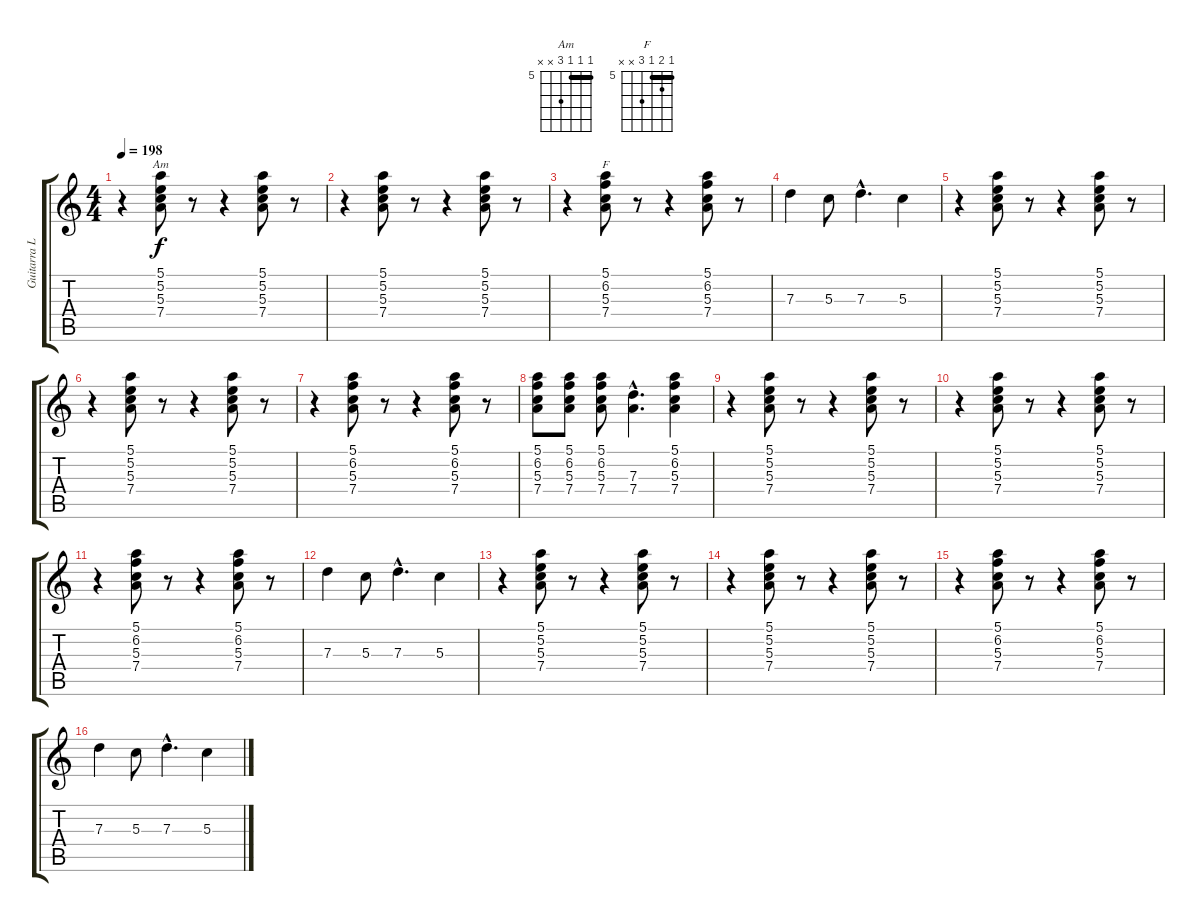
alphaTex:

\track ("Guitarra Lider" "Guitarra L") {instrument overdrivenguitar}
\staff {score tabs}
\tuning (E4 B3 G3 D3 A2 E2) {hide}
\chord ("Am" 5 5 5 7 x x) {firstfret 5 barre 5}
\chord ("F" 5 6 5 7 x x) {firstfret 5 barre 5}
\ts (4 4)
\tempo 198
\clef g2
\ks c
r.4{dy f} (5.1 5.2 5.3 7.4).8{ch "Am"} r.8 r.4 (5.1 5.2 5.3 7.4).8 r.8 |
r.4 (5.1 5.2 5.3 7.4).8 r.8 r.4 (5.1 5.2 5.3 7.4).8 r.8 |
r.4 (5.1 6.2 5.3 7.4).8{ch "F"} r.8 r.4 (5.1 6.2 5.3 7.4).8 r.8 |
7.3.4 5.3.8 7.3{hac}.4{d} 5.3.4 |
r.4 (5.1 5.2 5.3 7.4).8 r.8 r.4 (5.1 5.2 5.3 7.4).8 r.8 |
r.4 (5.1 5.2 5.3 7.4).8 r.8 r.4 (5.1 5.2 5.3 7.4).8 r.8 |
r.4 (5.1 6.2 5.3 7.4).8 r.8 r.4 (5.1 6.2 5.3 7.4).8 r.8 |
(5.1 6.2 5.3 7.4).8 (5.1 6.2 5.3 7.4).8 (5.1 6.2 5.3 7.4).8 (7.3{hac} 7.4{hac}).4{d} (5.1 6.2 5.3 7.4).4 |
r.4 (5.1 5.2 5.3 7.4).8 r.8 r.4 (5.1 5.2 5.3 7.4).8 r.8 |
r.4 (5.1 5.2 5.3 7.4).8 r.8 r.4 (5.1 5.2 5.3 7.4).8 r.8 |
r.4 (5.1 6.2 5.3 7.4).8 r.8 r.4 (5.1 6.2 5.3 7.4).8 r.8 |
7.3.4 5.3.8 7.3{hac}.4{d} 5.3.4 |
r.4 (5.1 5.2 5.3 7.4).8 r.8 r.4 (5.1 5.2 5.3 7.4).8 r.8 |
r.4 (5.1 5.2 5.3 7.4).8 r.8 r.4 (5.1 5.2 5.3 7.4).8 r.8 |
r.4 (5.1 6.2 5.3 7.4).8 r.8 r.4 (5.1 6.2 5.3 7.4).8 r.8 |
7.3.4 5.3.8 7.3{hac}.4{d} 5.3.4
